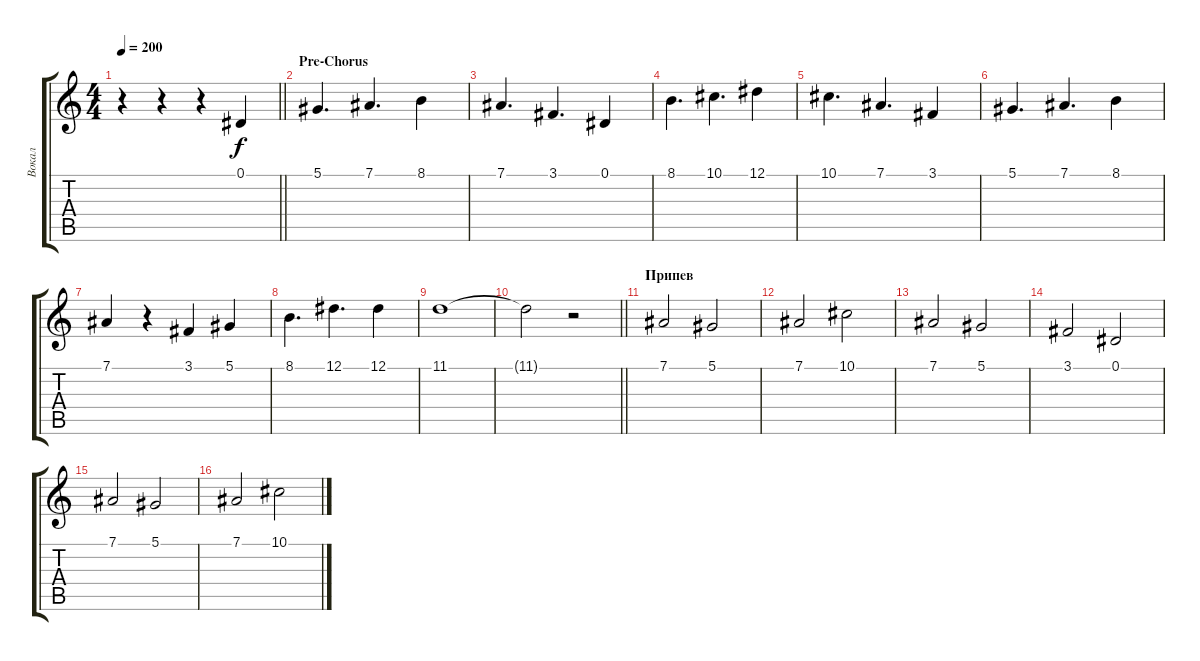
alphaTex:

\track ("Вокал" "Вокал") {instrument lead2sawtooth}
\staff {score tabs}
\tuning (Eb4 Bb3 Gb3 Db3 Ab2 Eb2) {hide}
\ts (4 4)
\tempo 200
\clef g2
\barLineRight lightlight
\ks c
r.4{dy f} r.4 r.4 0.1.4 |
\section ("" "Pre-Chorus")
5.1.4{d} 7.1.4{d} 8.1.4 |
7.1.4{d} 3.1.4{d} 0.1.4 |
8.1.4{d} 10.1.4{d} 12.1.4 |
10.1.4{d} 7.1.4{d} 3.1.4 |
5.1.4{d} 7.1.4{d} 8.1.4 |
7.1.4 r.4 3.1.4 5.1.4 |
8.1.4{d} 12.1.4{d} 12.1.4 |
11.1.1 |
\barLineRight lightlight
11.1{t}.2 r.2 |
\section ("" "Припев")
7.1.2 5.1.2 |
7.1.2 10.1.2 |
7.1.2 5.1.2 |
3.1.2 0.1.2 |
7.1.2 5.1.2 |
7.1.2 10.1.2
